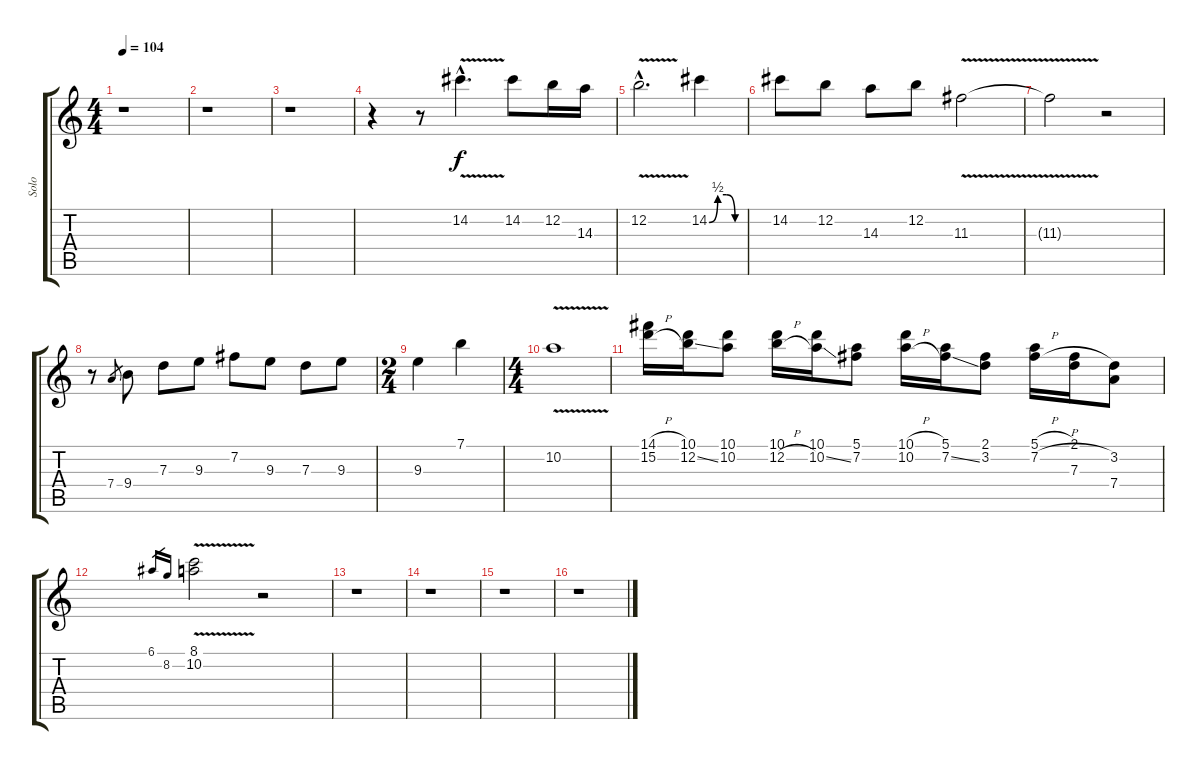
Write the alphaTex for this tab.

\track ("Solo" "Solo") {instrument distortionguitar}
\staff {score tabs}
\tuning (E4 B3 G3 D3 A2 E2) {hide}
\ts (4 4)
\tempo 104
\clef g2
\ks c
r.1{dy f} |
r.1 |
r.1 |
r.4 r.8 14.2{v hac}.4{d} 14.2.8 12.2.16 14.3.16 |
12.2{v hac}.2{d} 14.2{be (custom 0 0 15 2 30 2 45 0 60 0)}.4 |
14.2.8 12.2.8 14.3.8 12.2.8 11.3{v}.2 |
11.3{t}.2 r.2 |
r.8 7.4.8{gr} 9.4.8 7.3.8 9.3.8 7.2.8 9.3.8 7.3.8 9.3.8 |
\ts (2 4)
9.3.4 7.1.4 |
\ts (4 4)
10.2{v}.1 |
(14.1{h} 15.2{h}).16 (10.1 12.2{ss}).16 (10.1 10.2).8 (10.1 12.2{h}).16 (10.1 10.2{ss}).16 (5.1 7.2).8 (10.1{h} 10.2{h}).16 (5.1 7.2{ss}).16 (2.1 3.2).8 (5.1{h} 7.2{h}).16 (2.1 7.3).16 (3.2 7.4).8 |
6.1.16{gr} 8.2.16{gr} (8.1{v} 10.2{v}).2 r.2 |
r.1 |
r.1 |
r.1 |
r.1
